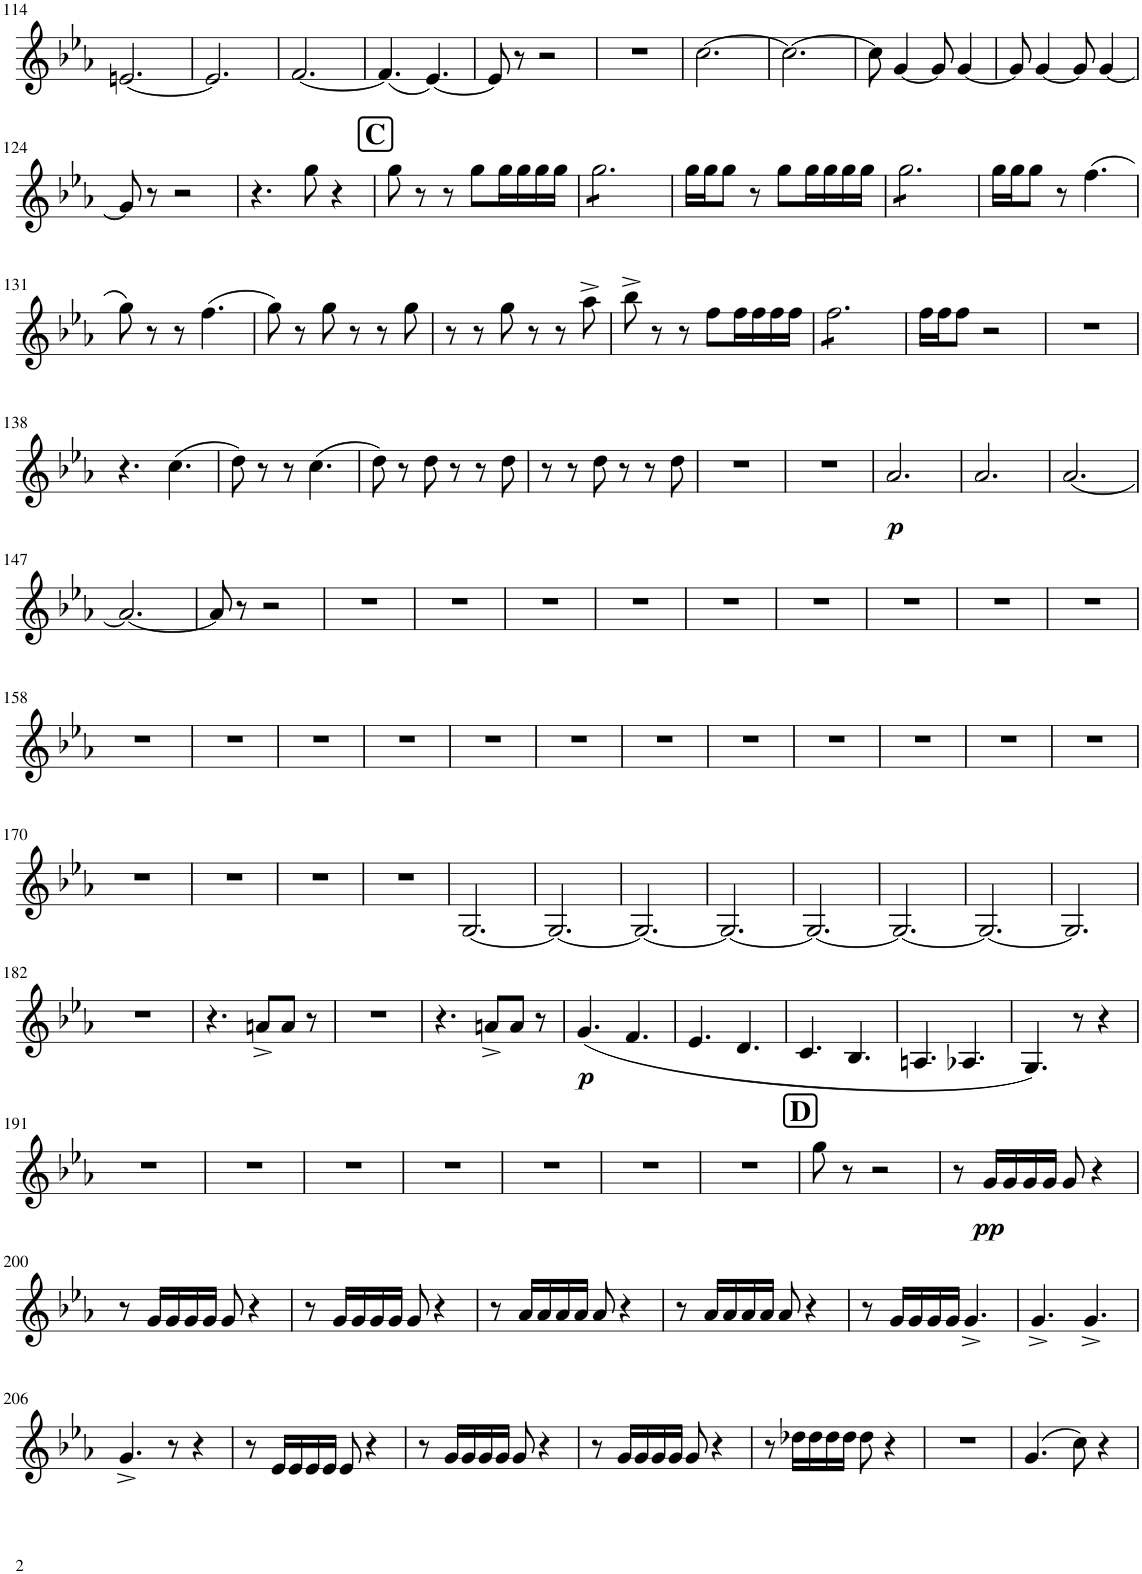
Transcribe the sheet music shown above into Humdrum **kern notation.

**kern	**dynam
*part1	*part1
*staff1	*staff1
*I"A Clarinet	*
*I'A Cl.	*
!!LO:PB:g=z
*clefG2	*
*Trd2c3	*
*k[b-e-a-]	*
*M6/8	*
=114	=114
[2.en/	.
=115	=115
2.e/]	.
=116	=116
[2.f/	.
=117	=117
(4.f/]	.
[4.e-/)	.
=118	=118
8e-/]	.
8r	.
2r	.
=119	=119
2.r	.
=120	=120
[2.cc\	.
=121	=121
2.cc\_	.
=122	=122
8cc\]	.
[4g/	.
8g/]	.
[4g/	.
=123	=123
8g/]	.
[4g/	.
8g/]	.
[4g/	.
!!LO:LB:g=z
=124	=124
8g/]	.
8r	.
2r	.
=125	=125
4.r	.
8gg\	.
4r	.
!!LO:REH:place=s1:a:B:cj:fs=14:t=C
=126	=126
8gg\	.
8r	.
8r	.
8gg\L	.
16gg\L	.
16gg\	.
16gg\	.
16gg\JJ	.
=127	=127
*tremolo	*
8gg\L	.
8gg\	.
8gg\	.
8gg\	.
8gg\	.
8gg\J	.
*Xtremolo	*
=128	=128
16gg\LL	.
16gg\J	.
8gg\J	.
8r	.
8gg\L	.
16gg\L	.
16gg\	.
16gg\	.
16gg\JJ	.
=129	=129
*tremolo	*
8gg\L	.
8gg\	.
8gg\	.
8gg\	.
8gg\	.
8gg\J	.
*Xtremolo	*
=130	=130
16gg\LL	.
16gg\J	.
8gg\J	.
8r	.
(4.ff\	.
!!LO:LB:g=z
=131	=131
8gg\)	.
8r	.
8r	.
(4.ff\	.
=132	=132
8gg\)	.
8r	.
8gg\	.
8r	.
8r	.
8gg\	.
=133	=133
8r	.
8r	.
8gg\	.
8r	.
8r	.
8aa-^\	.
=134	=134
8bb-^\	.
8r	.
8r	.
8ff\L	.
16ff\L	.
16ff\	.
16ff\	.
16ff\JJ	.
=135	=135
*tremolo	*
8ff\L	.
8ff\	.
8ff\	.
8ff\	.
8ff\	.
8ff\J	.
*Xtremolo	*
=136	=136
16ff\LL	.
16ff\J	.
8ff\J	.
2r	.
=137	=137
2.r	.
!!LO:LB:g=z
=138	=138
4.r	.
(4.cc\	.
=139	=139
8dd\)	.
8r	.
8r	.
(4.cc\	.
=140	=140
8dd\)	.
8r	.
8dd\	.
8r	.
8r	.
8dd\	.
=141	=141
8r	.
8r	.
8dd\	.
8r	.
8r	.
8dd\	.
=142	=142
2.r	.
=143	=143
2.r	.
=144	=144
!	!LO:DY:b
2.a-/	p
=145	=145
2.a-/	.
=146	=146
[2.a-/	.
!!LO:LB:g=z
=147	=147
2.a-/_	.
=148	=148
8a-/]	.
8r	.
2r	.
=149	=149
2.r	.
=150	=150
2.r	.
=151	=151
2.r	.
=152	=152
2.r	.
=153	=153
2.r	.
=154	=154
2.r	.
=155	=155
2.r	.
=156	=156
2.r	.
=157	=157
2.r	.
!!LO:LB:g=z
=158	=158
2.r	.
=159	=159
2.r	.
=160	=160
2.r	.
=161	=161
2.r	.
=162	=162
2.r	.
=163	=163
2.r	.
=164	=164
2.r	.
=165	=165
2.r	.
=166	=166
2.r	.
=167	=167
2.r	.
=168	=168
2.r	.
=169	=169
2.r	.
!!LO:LB:g=z
=170	=170
2.r	.
=171	=171
2.r	.
=172	=172
2.r	.
=173	=173
2.r	.
=174	=174
[2.G/	.
=175	=175
2.G/_	.
=176	=176
2.G/_	.
=177	=177
2.G/_	.
=178	=178
2.G/_	.
=179	=179
2.G/_	.
=180	=180
2.G/_	.
=181	=181
2.G/]	.
!!LO:LB:g=z
=182	=182
2.r	.
=183	=183
4.r	.
8an^/L	.
8a/J	.
8r	.
=184	=184
2.r	.
=185	=185
4.r	.
8an^/L	.
8a/J	.
8r	.
=186	=186
!	!LO:DY:b
(4.g/	p
4.f/	.
=187	=187
4.e-/	.
4.d/	.
=188	=188
4.c/	.
4.B-/	.
=189	=189
4.An/	.
4.A-X/	.
=190	=190
4.G/)	.
8r	.
4r	.
!!LO:LB:g=z
=191	=191
2.r	.
=192	=192
2.r	.
=193	=193
2.r	.
=194	=194
2.r	.
=195	=195
2.r	.
=196	=196
2.r	.
=197	=197
2.r	.
!!LO:REH:place=s1:a:B:cj:fs=14:t=D
=198	=198
8gg\	.
8r	.
2r	.
=199	=199
8r	.
!	!LO:DY:b
16g/LL	pp
16g/	.
16g/	.
16g/JJ	.
8g/	.
4r	.
!!LO:LB:g=z
=200	=200
8r	.
16g/LL	.
16g/	.
16g/	.
16g/JJ	.
8g/	.
4r	.
=201	=201
8r	.
16g/LL	.
16g/	.
16g/	.
16g/JJ	.
8g/	.
4r	.
=202	=202
8r	.
16a-/LL	.
16a-/	.
16a-/	.
16a-/JJ	.
8a-/	.
4r	.
=203	=203
8r	.
16a-/LL	.
16a-/	.
16a-/	.
16a-/JJ	.
8a-/	.
4r	.
=204	=204
8r	.
16g/LL	.
16g/	.
16g/	.
16g/JJ	.
4.g^/	.
=205	=205
4.g^/	.
4.g^/	.
!!LO:LB:g=z
=206	=206
4.g^/	.
8r	.
4r	.
=207	=207
8r	.
16e-/LL	.
16e-/	.
16e-/	.
16e-/JJ	.
8e-/	.
4r	.
=208	=208
8r	.
16g/LL	.
16g/	.
16g/	.
16g/JJ	.
8g/	.
4r	.
=209	=209
8r	.
16g/LL	.
16g/	.
16g/	.
16g/JJ	.
8g/	.
4r	.
=210	=210
8r	.
16dd-X\LL	.
16dd-\	.
16dd-\	.
16dd-\JJ	.
8dd-\	.
4r	.
=211	=211
2.r	.
=212	=212
(4.g/	.
8cc\)	.
4r	.
=	=
*-	*-
